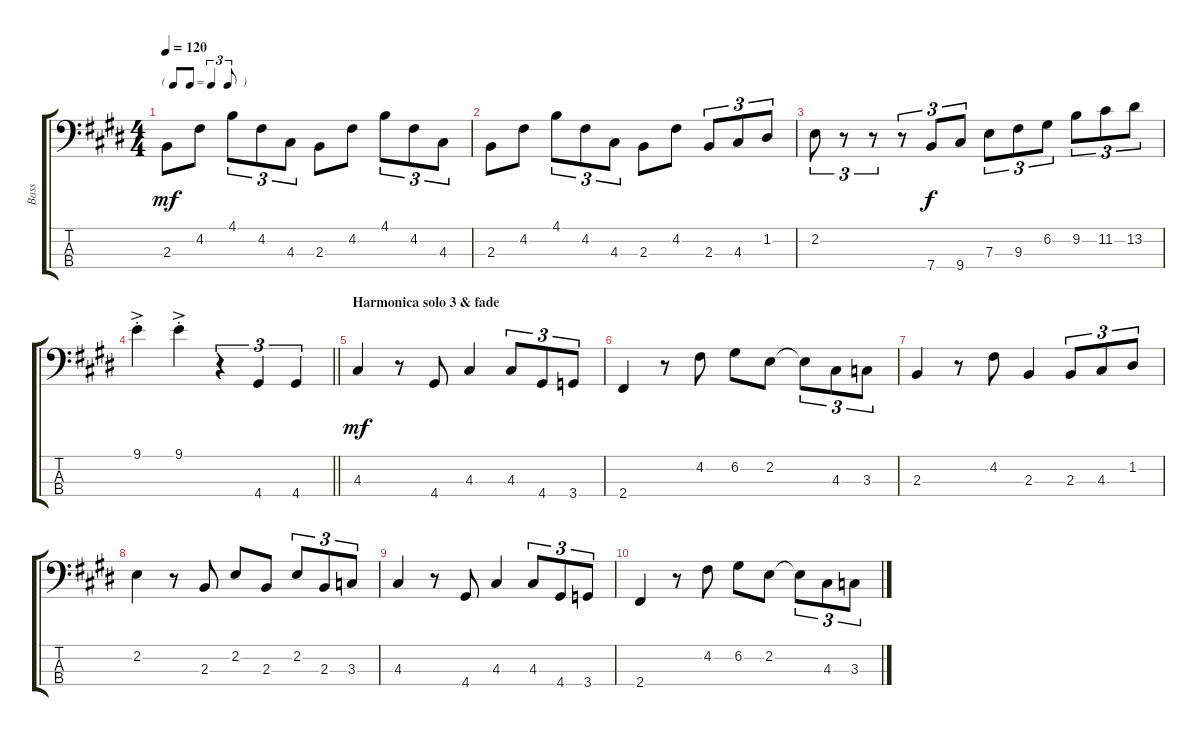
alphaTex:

\track ("Bass" "Bass") {instrument fretlessbass}
\staff {score tabs}
\tuning (G2 D2 A1 E1) {hide}
\ts (4 4)
\tf triplet8th
\tempo 120
\clef f4
\ks e
2.3.8{dy mf} 4.2.8 4.1.8{tu (3 2)} 4.2.8{tu (3 2)} 4.3.8{tu (3 2)} 2.3.8 4.2.8 4.1.8{tu (3 2)} 4.2.8{tu (3 2)} 4.3.8{tu (3 2)} |
2.3.8 4.2.8 4.1.8{tu (3 2)} 4.2.8{tu (3 2)} 4.3.8{tu (3 2)} 2.3.8 4.2.8 2.3.8{tu (3 2)} 4.3.8{tu (3 2)} 1.2.8{tu (3 2)} |
2.2.8{tu (3 2)} r.8{tu (3 2)} r.8{tu (3 2)} r.8{tu (3 2)} 7.4.8{tu (3 2) dy f} 9.4.8{tu (3 2)} 7.3.8{tu (3 2)} 9.3.8{tu (3 2)} 6.2.8{tu (3 2)} 9.2.8{tu (3 2)} 11.2.8{tu (3 2)} 13.2.8{tu (3 2)} |
\barLineRight lightlight
9.1{ac st}.4 9.1{ac st}.4 r.4{tu (3 2)} 4.4.4{tu (3 2)} 4.4.4{tu (3 2)} |
\section ("" "Harmonica solo 3 & fade")
4.3.4{dy mf} r.8 4.4.8 4.3.4 4.3.8{tu (3 2)} 4.4.8{tu (3 2)} 3.4.8{tu (3 2)} |
2.4.4 r.8 4.2.8 6.2.8 2.2.8 2.2{t}.8{tu (3 2)} 4.3.8{tu (3 2)} 3.3.8{tu (3 2)} |
2.3.4{volume 4} r.8 4.2.8 2.3.4 2.3.8{tu (3 2)} 4.3.8{tu (3 2)} 1.2.8{tu (3 2)} |
2.2.4 r.8 2.3.8 2.2.8 2.3.8 2.2.8{tu (3 2)} 2.3.8{tu (3 2)} 3.3.8{tu (3 2)} |
4.3.4 r.8 4.4.8 4.3.4 4.3.8{tu (3 2)} 4.4.8{tu (3 2)} 3.4.8{tu (3 2)} |
2.4.4 r.8 4.2.8 6.2.8 2.2.8 2.2{t}.8{tu (3 2)} 4.3.8{tu (3 2) volume 0} 3.3.8{tu (3 2)}
